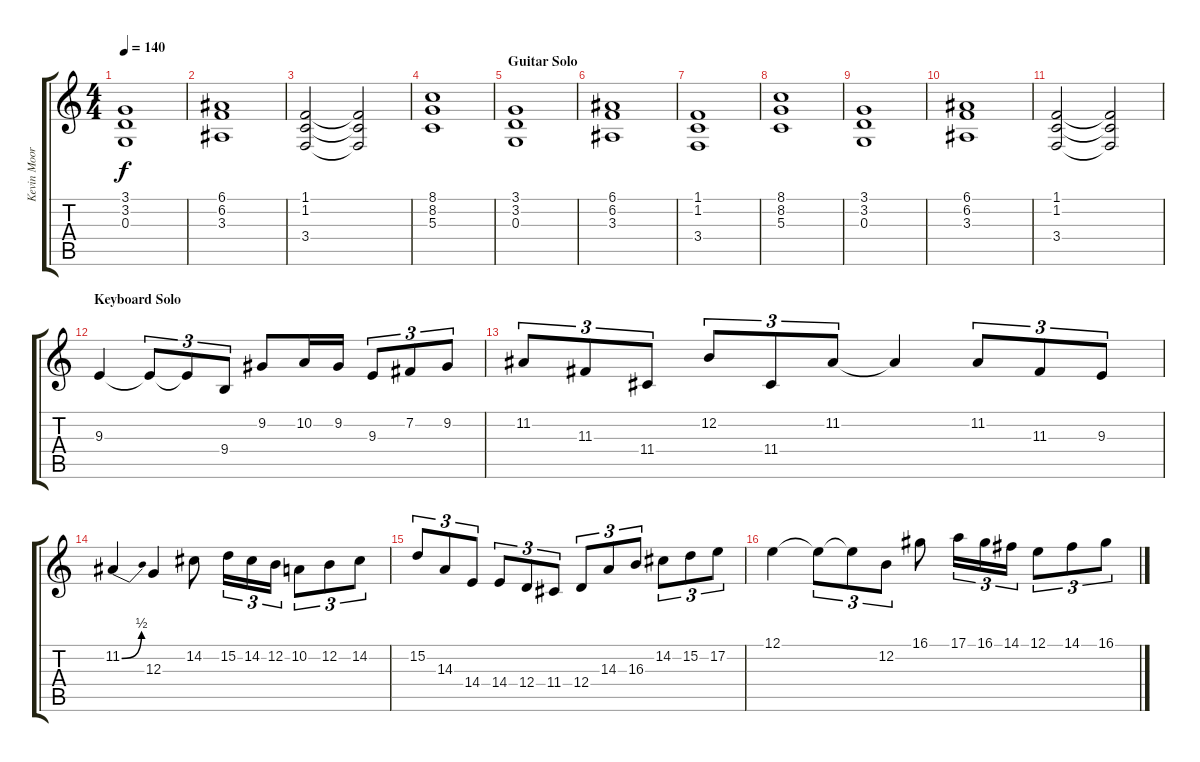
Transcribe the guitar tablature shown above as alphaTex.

\track ("Kevin Moore Lead Keyboard" "Kevin Moor") {instrument lead2sawtooth}
\staff {score tabs}
\tuning (E4 B3 G3 D3 A2 E2) {hide}
\ts (4 4)
\tempo 140
\clef g2
\ks c
(3.1 3.2 0.3).1{dy f} |
(6.1 6.2 3.3).1 |
(1.1 1.2 3.4).2 (1.1{t} 1.2{t} 3.4{t}).2 |
(8.1 8.2 5.3).1 |
\section ("" "Guitar Solo")
(3.1 3.2 0.3).1 |
(6.1 6.2 3.3).1 |
(1.1 1.2 3.4).1 |
(8.1 8.2 5.3).1 |
(3.1 3.2 0.3).1 |
(6.1 6.2 3.3).1 |
(1.1 1.2 3.4).2 (1.1{t} 1.2{t} 3.4{t}).2 |
\section ("" "Keyboard Solo")
9.3.4{volume 12 instrument lead2sawtooth} 9.3{t}.8{tu (3 2)} 9.3{t}.8{tu (3 2)} 9.4.8{tu (3 2)} 9.2.8 10.2.16 9.2.16 9.3.8{tu (3 2)} 7.2.8{tu (3 2)} 9.2.8{tu (3 2)} |
11.2.8{tu (3 2)} 11.3.8{tu (3 2)} 11.4.8{tu (3 2)} 12.2.8{tu (3 2)} 11.4.8{tu (3 2)} 11.2.8{tu (3 2)} 11.2{t}.4 11.2.8{tu (3 2)} 11.3.8{tu (3 2)} 9.3.8{tu (3 2)} |
11.2{be (bend 0 0 60 2)}.4 12.3.4 14.2.8 15.2.16{tu (3 2)} 14.2.16{tu (3 2)} 12.2.16{tu (3 2)} 10.2.8{tu (3 2)} 12.2.8{tu (3 2)} 14.2.8{tu (3 2)} |
15.2.8{tu (3 2)} 14.3.8{tu (3 2)} 14.4.8{tu (3 2)} 14.4.8{tu (3 2)} 12.4.8{tu (3 2)} 11.4.8{tu (3 2)} 12.4.8{tu (3 2)} 14.3.8{tu (3 2)} 16.3.8{tu (3 2)} 14.2.8{tu (3 2)} 15.2.8{tu (3 2)} 17.2.8{tu (3 2)} |
12.1.4 12.1{t}.8{tu (3 2)} 12.1{t}.8{tu (3 2)} 12.2.8{tu (3 2)} 16.1.8 17.1.16{tu (3 2)} 16.1.16{tu (3 2)} 14.1.16{tu (3 2)} 12.1.8{tu (3 2)} 14.1.8{tu (3 2)} 16.1.8{tu (3 2)}
